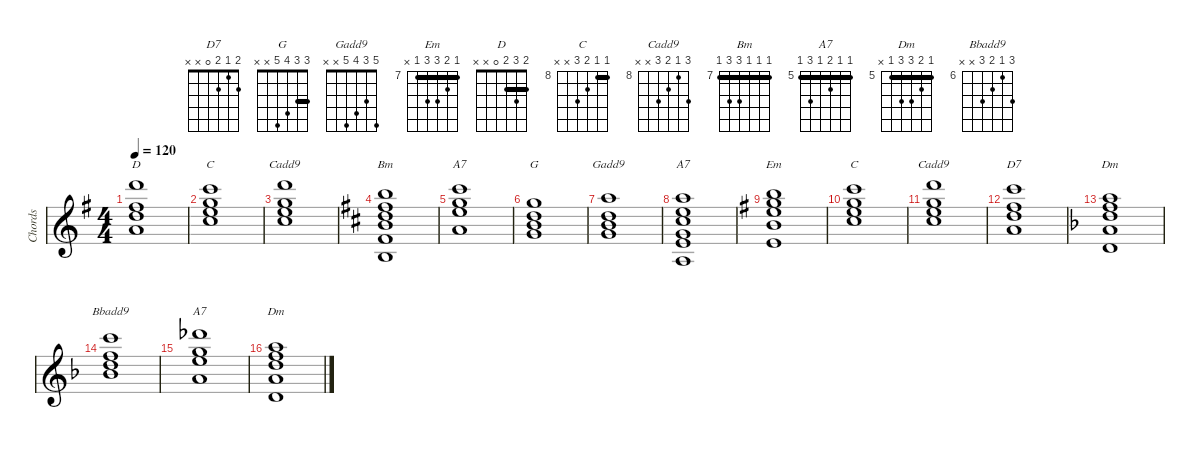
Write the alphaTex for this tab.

\defaultSystemsLayout 4
\hideDynamics
\bracketExtendMode nobrackets
\track ("Chords" "Chords") {instrument acousticguitarsteel}
\staff {score}
\tuning (E4 B3 G3 D3 A2 E2)
\chord ("D7" 2 1 2 0 x x) {showfingering false}
\chord ("G" 3 3 4 5 x x) {showfingering false barre 3}
\chord ("Gadd9" 5 3 4 5 x x) {showfingering false}
\chord ("Em" 7 8 9 9 7 x) {firstfret 7 showfingering false barre 7}
\chord ("D" 2 3 2 0 x x) {showfingering false barre 2}
\chord ("C" 8 8 9 10 x x) {firstfret 8 showfingering false barre 8}
\chord ("Cadd9" 10 8 9 10 x x) {firstfret 8 showfingering false}
\chord ("Bm" 7 7 7 9 9 7) {firstfret 7 showfingering false barre (7 7 7)}
\chord ("A7" 9 8 9 7 x x) {firstfret 7 showfingering false}
\chord ("A7" 5 5 6 5 7 5) {firstfret 5 showfingering false barre (5 5 5)}
\chord ("Dm" 5 6 7 7 5 x) {firstfret 5 showfingering false barre 5}
\chord ("Bbadd9" 8 6 7 8 x x) {firstfret 6 showfingering false}
\ts (4 4)
\tempo 120
\clef g2
\ks g
(10.1{acc forcenatural} 7.2{acc #} 7.3{acc forcenatural} 7.4{acc forcenatural}).1{ch "D" dy mp beam Down} |
(8.1{acc forcenatural} 8.2{acc forcenatural} 9.3{acc forcenatural} 10.4{acc forcenatural}).1{ch "C" beam Down} |
(10.1{acc forcenatural} 8.2{acc forcenatural} 9.3{acc forcenatural} 10.4{acc forcenatural}).1{ch "Cadd9" beam Down} |
\ks d
(7.1{acc forcenatural} 7.2{acc #} 7.3{acc forcenatural} 9.4{acc forcenatural} 9.5{acc #} 7.6{acc forcenatural}).1{ch "Bm" beam Down} |
(9.1{acc #} 8.2{acc forcenatural} 9.3{acc forcenatural} 7.4{acc forcenatural}).1{ch "A7" beam Down} |
(3.1{acc forcenatural} 3.2{acc forcenatural} 4.3{acc forcenatural} 5.4{acc forcenatural}).1{ch "G" beam Down} |
(5.1{acc forcenatural} 3.2{acc forcenatural} 4.3{acc forcenatural} 5.4{acc forcenatural}).1{ch "Gadd9" beam Down} |
(5.1{acc forcenatural} 5.2{acc forcenatural} 6.3{acc #} 5.4{acc forcenatural} 7.5{acc forcenatural} 5.6{acc forcenatural}).1{ch "A7" beam Up} |
\ks g
(7.1{acc forcenatural} 8.2{acc forcenatural} 9.3{acc forcenatural} 9.4{acc forcenatural} 7.5{acc forcenatural}).1{ch "Em" beam Down} |
(8.1{acc forcenatural} 8.2{acc forcenatural} 9.3{acc forcenatural} 10.4{acc forcenatural}).1{ch "C" beam Down} |
(10.1{acc forcenatural} 8.2{acc forcenatural} 9.3{acc forcenatural} 10.4{acc forcenatural}).1{ch "Cadd9" beam Down} |
(8.1{acc forcenatural} 7.2{acc #} 7.3{acc forcenatural} 7.4{acc forcenatural}).1{ch "D7" beam Down} |
\ks f
(5.1{acc forcenatural} 6.2{acc forcenatural} 7.3{acc forcenatural} 7.4{acc forcenatural} 5.5{acc forcenatural}).1{ch "Dm" beam Down} |
(8.1{acc forcenatural} 6.2{acc forcenatural} 7.3{acc forcenatural} 8.4{acc b}).1{ch "Bbadd9" beam Down} |
(9.1{acc b} 8.2{acc forcenatural} 9.3{acc forcenatural} 7.4{acc forcenatural}).1{ch "A7" beam Down} |
(5.1{acc forcenatural} 6.2{acc forcenatural} 7.3{acc forcenatural} 7.4{acc forcenatural} 5.5{acc forcenatural}).1{ch "Dm" beam Down}
